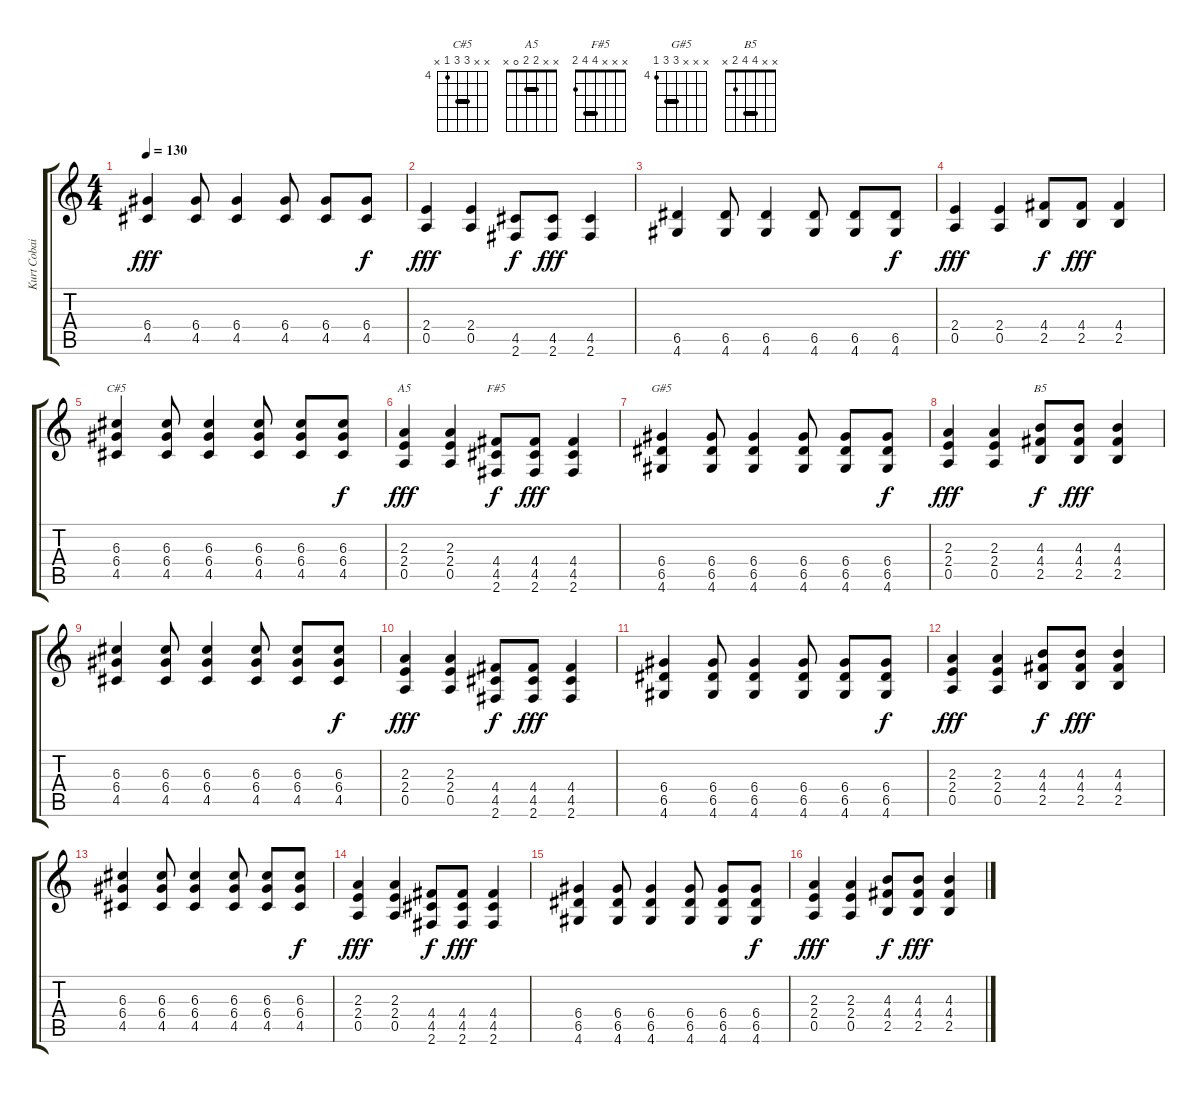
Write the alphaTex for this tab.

\track ("Kurt Cobain" "Kurt Cobai") {instrument electricguitarclean}
\staff {score tabs}
\tuning (E4 B3 G3 D3 A2 E2) {hide}
\chord ("C#5" x x 6 6 4 x) {firstfret 4 barre 6}
\chord ("A5" x x 2 2 0 x) {barre 2}
\chord ("F#5" x x x 4 4 2) {barre 4}
\chord ("G#5" x x x 6 6 4) {firstfret 4 barre 6}
\chord ("B5" x x 4 4 2 x) {barre 4}
\ts (4 4)
\tempo 130
\clef g2
\ks c
(6.4 4.5).4{dy fff instrument electricguitarclean} (6.4 4.5).8 (6.4 4.5).4 (6.4 4.5).8 (6.4 4.5).8 (6.4 4.5).8{dy f} |
(2.4 0.5).4{dy fff} (2.4 0.5).4 (4.5 2.6).8{dy f} (4.5 2.6).8{dy fff} (4.5 2.6).4 |
(6.5 4.6).4 (6.5 4.6).8 (6.5 4.6).4 (6.5 4.6).8 (6.5 4.6).8 (6.5 4.6).8{dy f} |
(2.4 0.5).4{dy fff} (2.4 0.5).4 (4.4 2.5).8{dy f} (4.4 2.5).8{dy fff} (4.4 2.5).4 |
(6.3 6.4 4.5).4{ch "C#5" instrument distortionguitar} (6.3 6.4 4.5).8 (6.3 6.4 4.5).4 (6.3 6.4 4.5).8 (6.3 6.4 4.5).8 (6.3 6.4 4.5).8{dy f} |
(2.3 2.4 0.5).4{ch "A5" dy fff} (2.3 2.4 0.5).4 (4.4 4.5 2.6).8{ch "F#5" dy f} (4.4 4.5 2.6).8{dy fff} (4.4 4.5 2.6).4 |
(6.4 6.5 4.6).4{ch "G#5"} (6.4 6.5 4.6).8 (6.4 6.5 4.6).4 (6.4 6.5 4.6).8 (6.4 6.5 4.6).8 (6.4 6.5 4.6).8{dy f} |
(2.3 2.4 0.5).4{dy fff} (2.3 2.4 0.5).4 (4.3 4.4 2.5).8{ch "B5" dy f} (4.3 4.4 2.5).8{dy fff} (4.3 4.4 2.5).4 |
(6.3 6.4 4.5).4 (6.3 6.4 4.5).8 (6.3 6.4 4.5).4 (6.3 6.4 4.5).8 (6.3 6.4 4.5).8 (6.3 6.4 4.5).8{dy f} |
(2.3 2.4 0.5).4{dy fff} (2.3 2.4 0.5).4 (4.4 4.5 2.6).8{dy f} (4.4 4.5 2.6).8{dy fff} (4.4 4.5 2.6).4 |
(6.4 6.5 4.6).4 (6.4 6.5 4.6).8 (6.4 6.5 4.6).4 (6.4 6.5 4.6).8 (6.4 6.5 4.6).8 (6.4 6.5 4.6).8{dy f} |
(2.3 2.4 0.5).4{dy fff} (2.3 2.4 0.5).4 (4.3 4.4 2.5).8{dy f} (4.3 4.4 2.5).8{dy fff} (4.3 4.4 2.5).4 |
(6.3 6.4 4.5).4 (6.3 6.4 4.5).8 (6.3 6.4 4.5).4 (6.3 6.4 4.5).8 (6.3 6.4 4.5).8 (6.3 6.4 4.5).8{dy f} |
(2.3 2.4 0.5).4{dy fff} (2.3 2.4 0.5).4 (4.4 4.5 2.6).8{dy f} (4.4 4.5 2.6).8{dy fff} (4.4 4.5 2.6).4 |
(6.4 6.5 4.6).4 (6.4 6.5 4.6).8 (6.4 6.5 4.6).4 (6.4 6.5 4.6).8 (6.4 6.5 4.6).8 (6.4 6.5 4.6).8{dy f} |
(2.3 2.4 0.5).4{dy fff} (2.3 2.4 0.5).4 (4.3 4.4 2.5).8{dy f} (4.3 4.4 2.5).8{dy fff} (4.3 4.4 2.5).4
